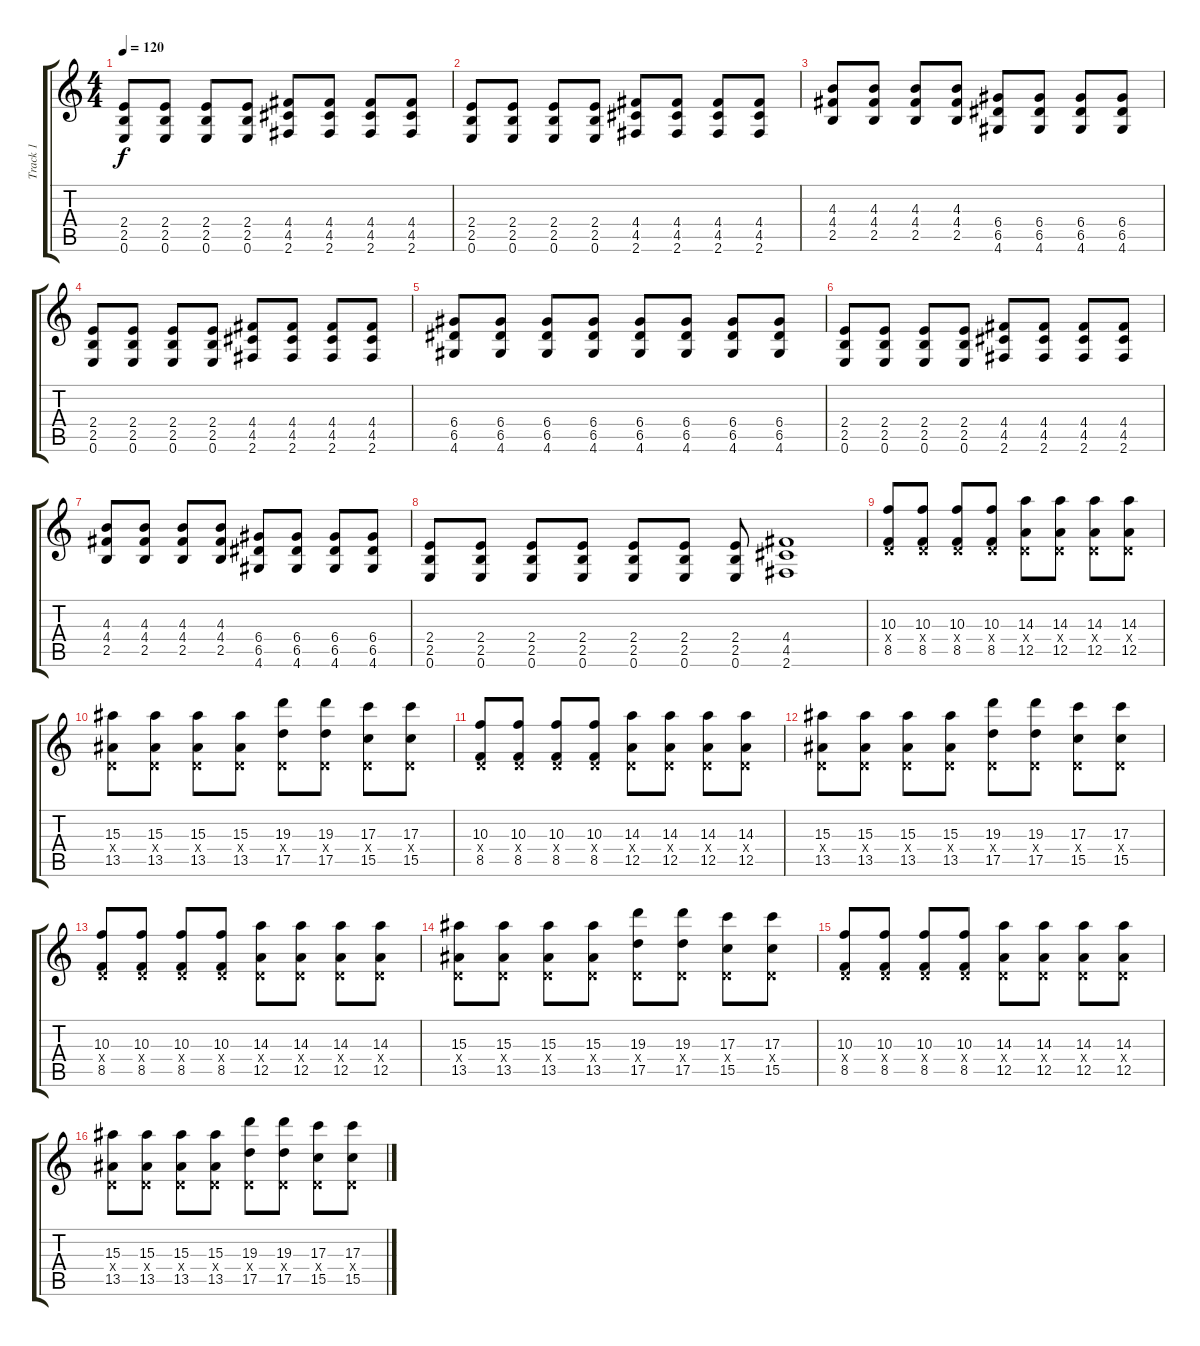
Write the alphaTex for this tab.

\track ("Track 1" "Track 1") {instrument distortionguitar}
\staff {score tabs}
\tuning (E4 B3 G3 D3 A2 E2) {hide}
\ts (4 4)
\tempo 120
\clef g2
\ks c
(2.4 2.5 0.6).8{dy f} (2.4 2.5 0.6).8 (2.4 2.5 0.6).8 (2.4 2.5 0.6).8 (4.4 4.5 2.6).8 (4.4 4.5 2.6).8 (4.4 4.5 2.6).8 (4.4 4.5 2.6).8 |
(2.4 2.5 0.6).8 (2.4 2.5 0.6).8 (2.4 2.5 0.6).8 (2.4 2.5 0.6).8 (4.4 4.5 2.6).8 (4.4 4.5 2.6).8 (4.4 4.5 2.6).8 (4.4 4.5 2.6).8 |
(4.3 4.4 2.5).8 (4.3 4.4 2.5).8 (4.3 4.4 2.5).8 (4.3 4.4 2.5).8 (6.4 6.5 4.6).8 (6.4 6.5 4.6).8 (6.4 6.5 4.6).8 (6.4 6.5 4.6).8 |
(2.4 2.5 0.6).8 (2.4 2.5 0.6).8 (2.4 2.5 0.6).8 (2.4 2.5 0.6).8 (4.4 4.5 2.6).8 (4.4 4.5 2.6).8 (4.4 4.5 2.6).8 (4.4 4.5 2.6).8 |
(6.4 6.5 4.6).8 (6.4 6.5 4.6).8 (6.4 6.5 4.6).8 (6.4 6.5 4.6).8 (6.4 6.5 4.6).8 (6.4 6.5 4.6).8 (6.4 6.5 4.6).8 (6.4 6.5 4.6).8 |
(2.4 2.5 0.6).8 (2.4 2.5 0.6).8 (2.4 2.5 0.6).8 (2.4 2.5 0.6).8 (4.4 4.5 2.6).8 (4.4 4.5 2.6).8 (4.4 4.5 2.6).8 (4.4 4.5 2.6).8 |
(4.3 4.4 2.5).8 (4.3 4.4 2.5).8 (4.3 4.4 2.5).8 (4.3 4.4 2.5).8 (6.4 6.5 4.6).8 (6.4 6.5 4.6).8 (6.4 6.5 4.6).8 (6.4 6.5 4.6).8 |
(2.4 2.5 0.6).8 (2.4 2.5 0.6).8 (2.4 2.5 0.6).8 (2.4 2.5 0.6).8 (2.4 2.5 0.6).8 (2.4 2.5 0.6).8 (2.4 2.5 0.6).8 (4.4 4.5 2.6).1 |
(10.3 0.4{x} 8.5).8 (10.3 0.4{x} 8.5).8 (10.3 0.4{x} 8.5).8 (10.3 0.4{x} 8.5).8 (14.3 0.4{x} 12.5).8 (14.3 0.4{x} 12.5).8 (14.3 0.4{x} 12.5).8 (14.3 0.4{x} 12.5).8 |
(15.3 0.4{x} 13.5).8 (15.3 0.4{x} 13.5).8 (15.3 0.4{x} 13.5).8 (15.3 0.4{x} 13.5).8 (19.3 0.4{x} 17.5).8 (19.3 0.4{x} 17.5).8 (17.3 0.4{x} 15.5).8 (17.3 0.4{x} 15.5).8 |
(10.3 0.4{x} 8.5).8 (10.3 0.4{x} 8.5).8 (10.3 0.4{x} 8.5).8 (10.3 0.4{x} 8.5).8 (14.3 0.4{x} 12.5).8 (14.3 0.4{x} 12.5).8 (14.3 0.4{x} 12.5).8 (14.3 0.4{x} 12.5).8 |
(15.3 0.4{x} 13.5).8 (15.3 0.4{x} 13.5).8 (15.3 0.4{x} 13.5).8 (15.3 0.4{x} 13.5).8 (19.3 0.4{x} 17.5).8 (19.3 0.4{x} 17.5).8 (17.3 0.4{x} 15.5).8 (17.3 0.4{x} 15.5).8 |
(10.3 0.4{x} 8.5).8 (10.3 0.4{x} 8.5).8 (10.3 0.4{x} 8.5).8 (10.3 0.4{x} 8.5).8 (14.3 0.4{x} 12.5).8 (14.3 0.4{x} 12.5).8 (14.3 0.4{x} 12.5).8 (14.3 0.4{x} 12.5).8 |
(15.3 0.4{x} 13.5).8 (15.3 0.4{x} 13.5).8 (15.3 0.4{x} 13.5).8 (15.3 0.4{x} 13.5).8 (19.3 0.4{x} 17.5).8 (19.3 0.4{x} 17.5).8 (17.3 0.4{x} 15.5).8 (17.3 0.4{x} 15.5).8 |
(10.3 0.4{x} 8.5).8 (10.3 0.4{x} 8.5).8 (10.3 0.4{x} 8.5).8 (10.3 0.4{x} 8.5).8 (14.3 0.4{x} 12.5).8 (14.3 0.4{x} 12.5).8 (14.3 0.4{x} 12.5).8 (14.3 0.4{x} 12.5).8 |
(15.3 0.4{x} 13.5).8 (15.3 0.4{x} 13.5).8 (15.3 0.4{x} 13.5).8 (15.3 0.4{x} 13.5).8 (19.3 0.4{x} 17.5).8 (19.3 0.4{x} 17.5).8 (17.3 0.4{x} 15.5).8 (17.3 0.4{x} 15.5).8
